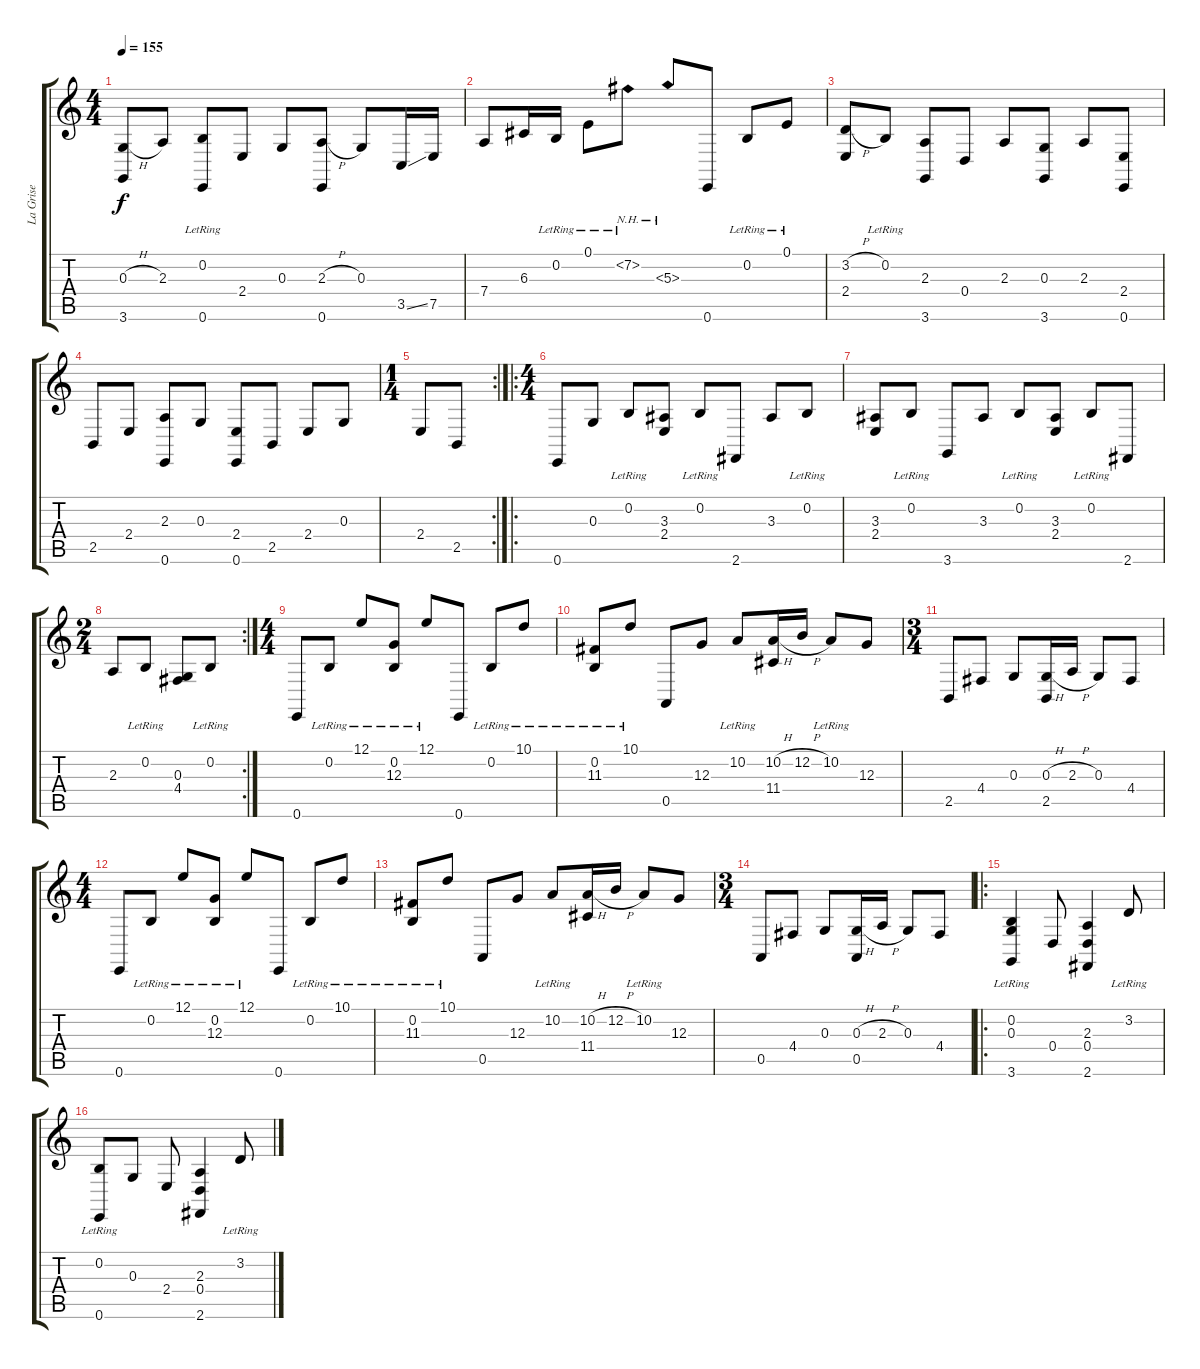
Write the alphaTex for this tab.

\track ("La Grise" "La Grise") {instrument orchestralharp}
\staff {score tabs}
\tuning (E4 B3 G3 D3 A2 E2) {hide}
\ts (4 4)
\tempo 155
\clef g2
\ks c
(0.3{h} 3.6).8{dy f} 2.3.8 (0.2{lr} 0.6).8 2.4.8 0.3.8 (2.3{h} 0.6).8 0.3.8 3.5{ss}.16 7.5.16 |
7.4.8 6.3.16 0.2{lr}.16 0.1{lr}.8 7.2{nh lr}.8 5.3{nh}.8 0.6.8 0.2{lr}.8 0.1{lr}.8 |
(3.2{h} 2.4).8 0.2{lr}.8 (2.3 3.6).8 0.4.8 2.3.8 (0.3 3.6).8 2.3.8 (2.4 0.6).8 |
2.5.8 2.4.8 (2.3 0.6).8 0.3.8 (2.4 0.6).8 2.5.8 2.4.8 0.3.8 |
\rc 2
\ts (1 4)
2.4.8 2.5.8 |
\ro
\ts (4 4)
0.6.8 0.3.8 0.2{lr}.8 (3.3 2.4).8 0.2{lr}.8 2.6.8 3.3.8 0.2{lr}.8 |
(3.3 2.4).8 0.2{lr}.8 3.6.8 3.3.8 0.2{lr}.8 (3.3 2.4).8 0.2{lr}.8 2.6.8 |
\rc 2
\ts (2 4)
2.3.8 0.2{lr}.8 (0.3 4.4).8 0.2{lr}.8 |
\ts (4 4)
0.6.8 0.2{lr}.8 12.1{lr}.8 (0.2{lr} 12.3).8 12.1{lr}.8 0.6.8 0.2{lr}.8 10.1{lr}.8 |
(0.2{lr} 11.3).8 10.1{lr}.8 0.5.8 12.3.8 10.2{lr}.8 (10.2{h} 11.4).16 12.2{h}.16 10.2{lr}.8 12.3.8 |
\ts (3 4)
2.5.8 4.4.8 0.3.8 (0.3{h} 2.5).16 2.3{h}.16 0.3.8 4.4.8 |
\ts (4 4)
0.6.8 0.2{lr}.8 12.1{lr}.8 (0.2{lr} 12.3).8 12.1{lr}.8 0.6.8 0.2{lr}.8 10.1{lr}.8 |
(0.2{lr} 11.3).8 10.1{lr}.8 0.5.8 12.3.8 10.2{lr}.8 (10.2{h} 11.4).16 12.2{h}.16 10.2{lr}.8 12.3.8 |
\ts (3 4)
0.5.8 4.4.8 0.3.8 (0.3{h} 0.5).16 2.3{h}.16 0.3.8 4.4.8 |
\ro
(0.2{lr} 0.3 3.6).4 0.4.8 (2.3 0.4 2.6).4 3.2{lr}.8 |
(0.2{lr} 0.6).8 0.3.8 2.4.8 (2.3 0.4 2.6).4 3.2{lr}.8
